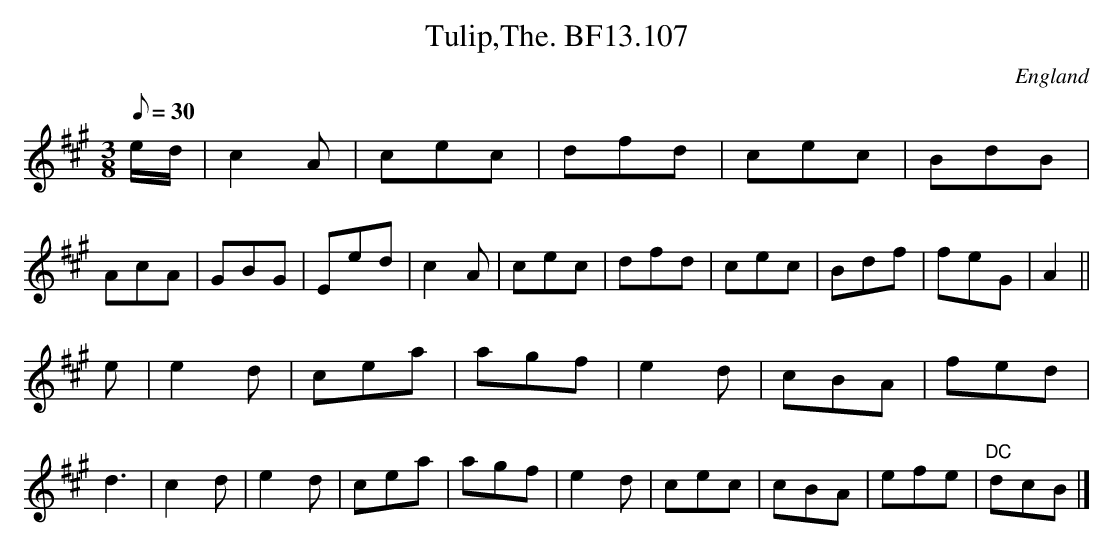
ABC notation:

X:1
T:Tulip,The. BF13.107
M:3/8
L:1/8
Q:30
O:England
K:A
e/d/|c2A|cec|dfd|cec|BdB|AcA|GBG|Eed|c2A|cec|dfd|cec|Bdf|feG|A2||!
e|e2d|cea|agf|e2d|cBA|fed|d3|c2d|e2d|cea|agf|e2d|cec|cBA|efe|"DC"dcB|]
